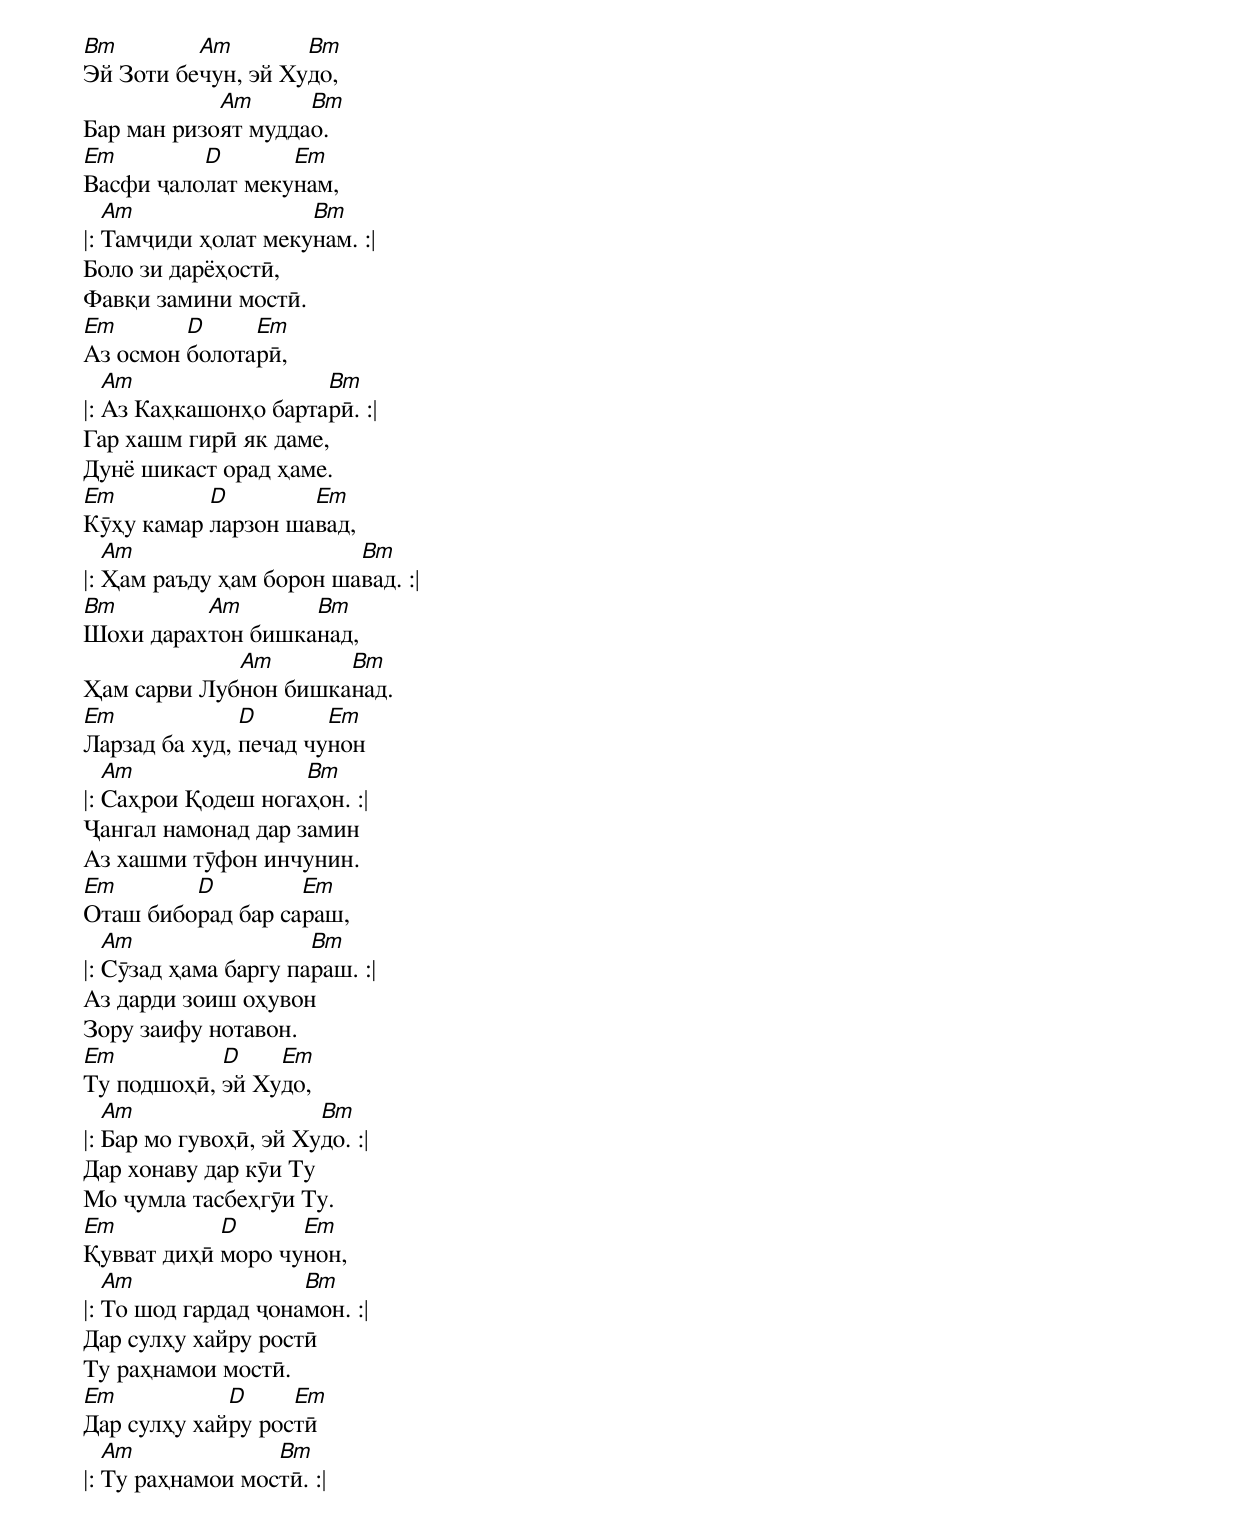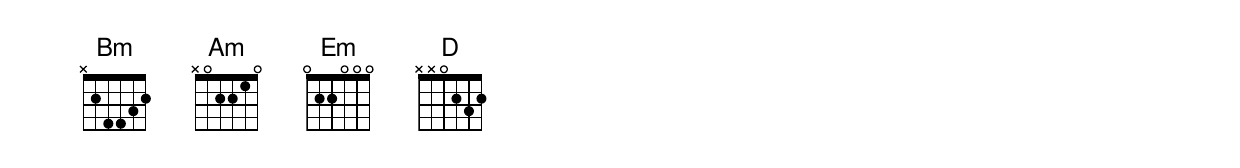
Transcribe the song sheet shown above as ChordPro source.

[Bm]Эй Зоти бе[Am]чун, эй Ху[Bm]до,
Бар ман ризо[Am]ят мудда[Bm]о.
[Em]Васфи ҷало[D]лат меку[Em]нам,
|: [Am]Тамҷиди ҳолат меку[Bm]нам. :|
Боло зи дарёҳостӣ,
Фавқи замини мостӣ.
[Em]Аз осмон [D]болота[Em]рӣ,
|: [Am]Аз Каҳкашонҳо барта[Bm]рӣ. :|
Гар хашм гирӣ як даме,
Дунё шикаст орад ҳаме.
[Em]Кӯҳу камар [D]ларзон ша[Em]вад,
|: [Am]Ҳам раъду ҳам борон ша[Bm]вад. :|
[Bm]Шохи дарах[Am]тон бишка[Bm]над,
Ҳам сарви Луб[Am]нон бишка[Bm]над.
[Em]Ларзад ба худ, [D]печад чу[Em]нон
|: [Am]Саҳрои Қодеш нога[Bm]ҳон. :|
Ҷангал намонад дар замин
Аз хашми тӯфон инчунин.
[Em]Оташ бибо[D]рад бар са[Em]раш,
|: [Am]Сӯзад ҳама баргу па[Bm]раш. :|
Аз дарди зоиш оҳувон
Зору заифу нотавон.
[Em]Ту подшоҳӣ, [D]эй Ху[Em]до,
|: [Am]Бар мо гувоҳӣ, эй Ху[Bm]до. :|
Дар хонаву дар кӯи Ту
Мо ҷумла тасбеҳгӯи Ту.
[Em]Қувват диҳӣ [D]моро чу[Em]нон,
|: [Am]То шод гардад ҷона[Bm]мон. :|
Дар сулҳу хайру ростӣ
Ту раҳнамои мостӣ.
[Em]Дар сулҳу хай[D]ру рос[Em]тӣ
|: [Am]Ту раҳнамои мос[Bm]тӣ. :|
